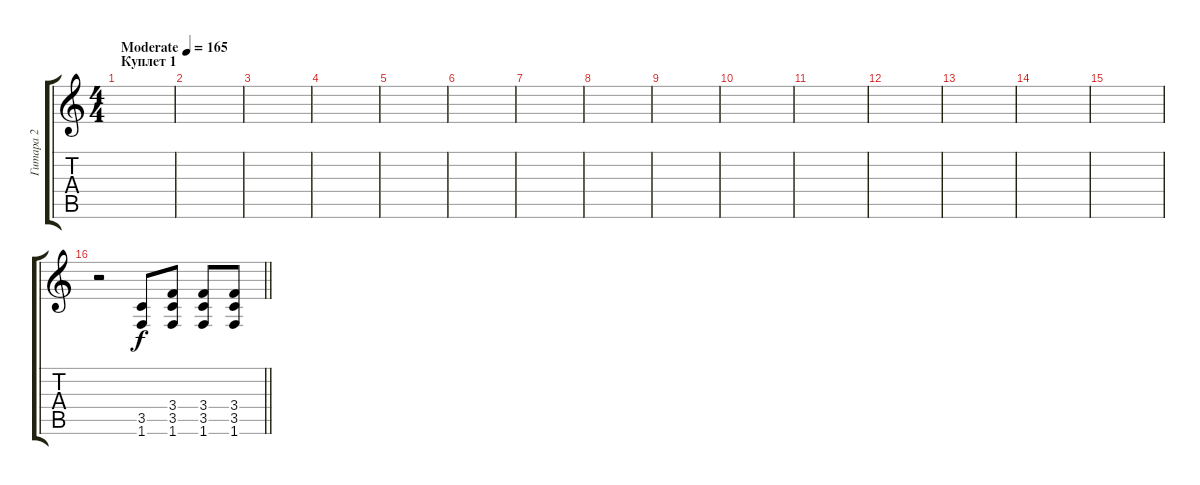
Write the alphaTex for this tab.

\track ("Гитара 2" "Гитара 2") {instrument overdrivenguitar}
\staff {score tabs}
\tuning (E4 B3 G3 D3 A2 E2) {hide}
\ts (4 4)
\section ("" "Куплет 1")
\tempo (165 "Moderate")
\clef g2
\ks c
|
|
|
|
|
|
|
|
|
|
|
|
|
|
|
\barLineRight lightlight
r.2 (3.5 1.6).8 (3.4 3.5 1.6).8 (3.4 3.5 1.6).8 (3.4 3.5 1.6).8
